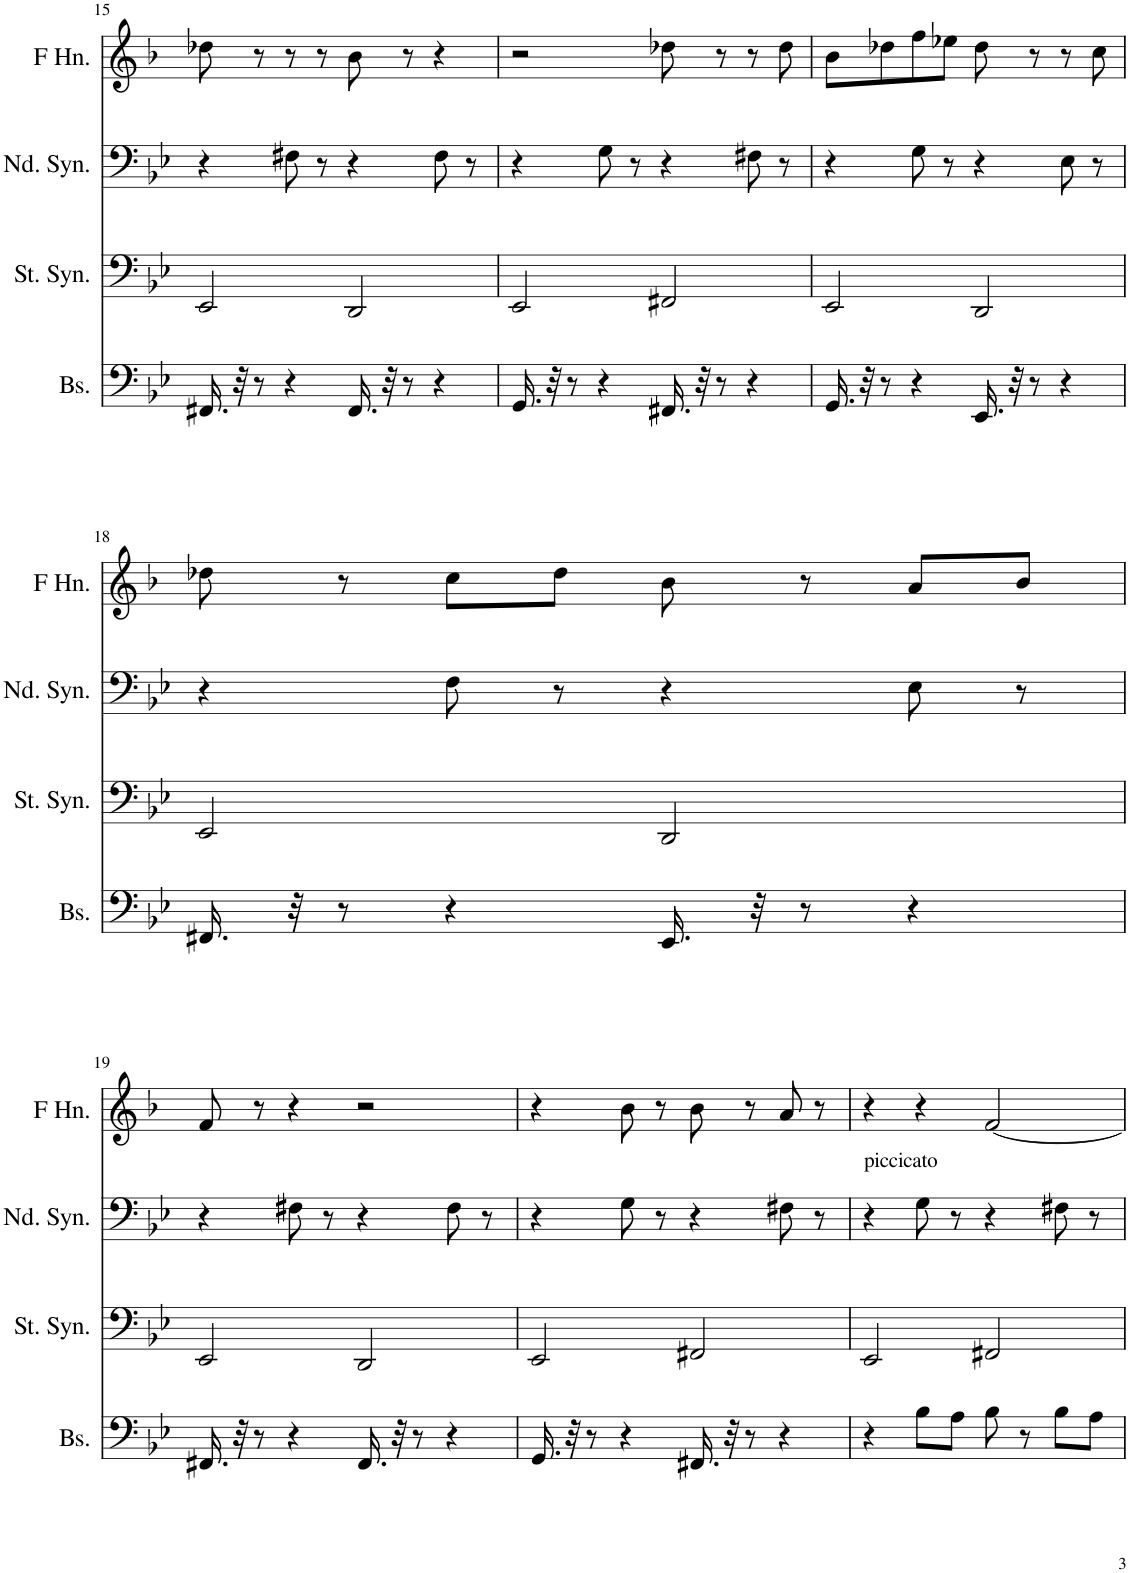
**kern	**kern	**kern	**kern
*part4	*part3	*part2	*part1
*staff4	*staff3	*staff2	*staff1
*I"Bassoon	*I"First Synth	*I"Second Synth	*I"French Horny
*I'Bs.	*I'St. Syn.	*	*I'F Hn.
!!LO:PB:g=z
*clefF4	*clefF4	*clefF4	*clefG2
*	*	*	*Trd4c7
*k[b-e-]	*k[b-e-]	*k[b-e-]	*k[b-]
=15	=15	=15	=15
16.FF#X/	2EE-/	4r	8dd-X\
32r	.	.	.
8r	.	.	8r
4r	.	8F#X\	8r
.	.	8r	8r
16.FF#/	2DD/	4r	8b-\
32r	.	.	.
8r	.	.	8r
4r	.	8F#\	4r
.	.	8r	.
=16	=16	=16	=16
16.GG/	2EE-/	4r	2r
32r	.	.	.
8r	.	.	.
4r	.	8G\	.
.	.	8r	.
16.FF#X/	2FF#X/	4r	8dd-X\
32r	.	.	.
8r	.	.	8r
4r	.	8F#X\	8r
.	.	8r	8dd-\
=17	=17	=17	=17
16.GG/	2EE-/	4r	8b-\L
32r	.	.	.
8r	.	.	8dd-X\
4r	.	8G\	8ff\
.	.	8r	8ee-X\J
16.EE-/	2DD/	4r	8dd-\
32r	.	.	.
8r	.	.	8r
4r	.	8E-\	8r
.	.	8r	8cc\
!!LO:LB:g=z
=18	=18	=18	=18
16.FF#X/	2EE-/	4r	8dd-X\
32r	.	.	.
8r	.	.	8r
4r	.	8F\	8cc\L
.	.	8r	8dd-\J
16.EE-/	2DD/	4r	8b-\
32r	.	.	.
8r	.	.	8r
4r	.	8E-\	8a/L
.	.	8r	8b-/J
!!LO:LB:g=z
=19	=19	=19	=19
16.FF#X/	2EE-/	4r	8f/
32r	.	.	.
8r	.	.	8r
4r	.	8F#X\	4r
.	.	8r	.
16.FF#/	2DD/	4r	2r
32r	.	.	.
8r	.	.	.
4r	.	8F#\	.
.	.	8r	.
=20	=20	=20	=20
16.GG/	2EE-/	4r	4r
32r	.	.	.
8r	.	.	.
4r	.	8G\	8b-\
.	.	8r	8r
16.FF#X/	2FF#X/	4r	8b-\
32r	.	.	.
8r	.	.	8r
4r	.	8F#X\	8a/
.	.	8r	8r
=21	=21	=21	=21
!	!	!	!LO:TX:b:t=piccicato
4r	2EE-/	4r	4r
8B-\L	.	8G\	4r
8A\J	.	8r	.
8B-\	2FF#X/	4r	[2f/
8r	.	.	.
8B-\L	.	8F#X\	.
8A\J	.	8r	.
=	=	=	=
*-	*-	*-	*-
